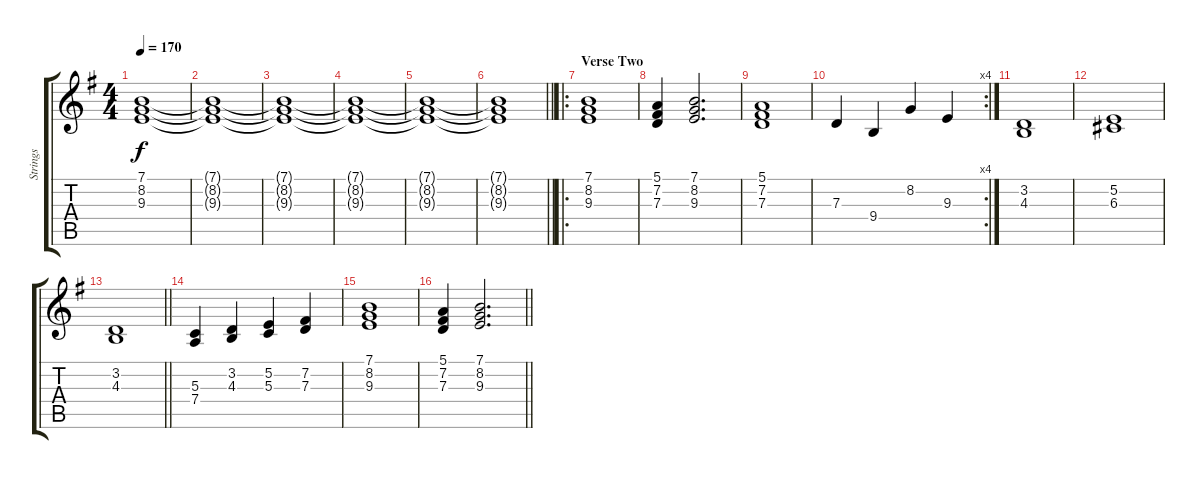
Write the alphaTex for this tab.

\track ("Strings" "Strings") {instrument stringensemble1}
\staff {score tabs}
\tuning (E4 B3 G3 D3 A2 E2) {hide}
\ts (4 4)
\tempo 170
\clef g2
\ks g
(7.1{t} 8.2{t} 9.3{t}).1{dy f} |
(7.1{t} 8.2{t} 9.3{t}).1 |
(7.1{t} 8.2{t} 9.3{t}).1 |
(7.1{t} 8.2{t} 9.3{t}).1 |
(7.1{t} 8.2{t} 9.3{t}).1 |
\barLineRight lightlight
(7.1{t} 8.2{t} 9.3{t}).1 |
\ro
\section ("" "Verse Two")
(7.1 8.2 9.3).1 |
(5.1 7.2 7.3).4 (7.1 8.2 9.3).2{d} |
(5.1 7.2 7.3).1 |
\rc 4
7.3.4 9.4.4 8.2.4 9.3.4 |
(3.2 4.3).1 |
(5.2 6.3).1 |
\barLineRight lightlight
(3.2 4.3).1 |
(5.3 7.4).4 (3.2 4.3).4 (5.2 5.3).4 (7.2 7.3).4 |
(7.1 8.2 9.3).1 |
\barLineRight lightlight
(5.1 7.2 7.3).4 (7.1 8.2 9.3).2{d}
